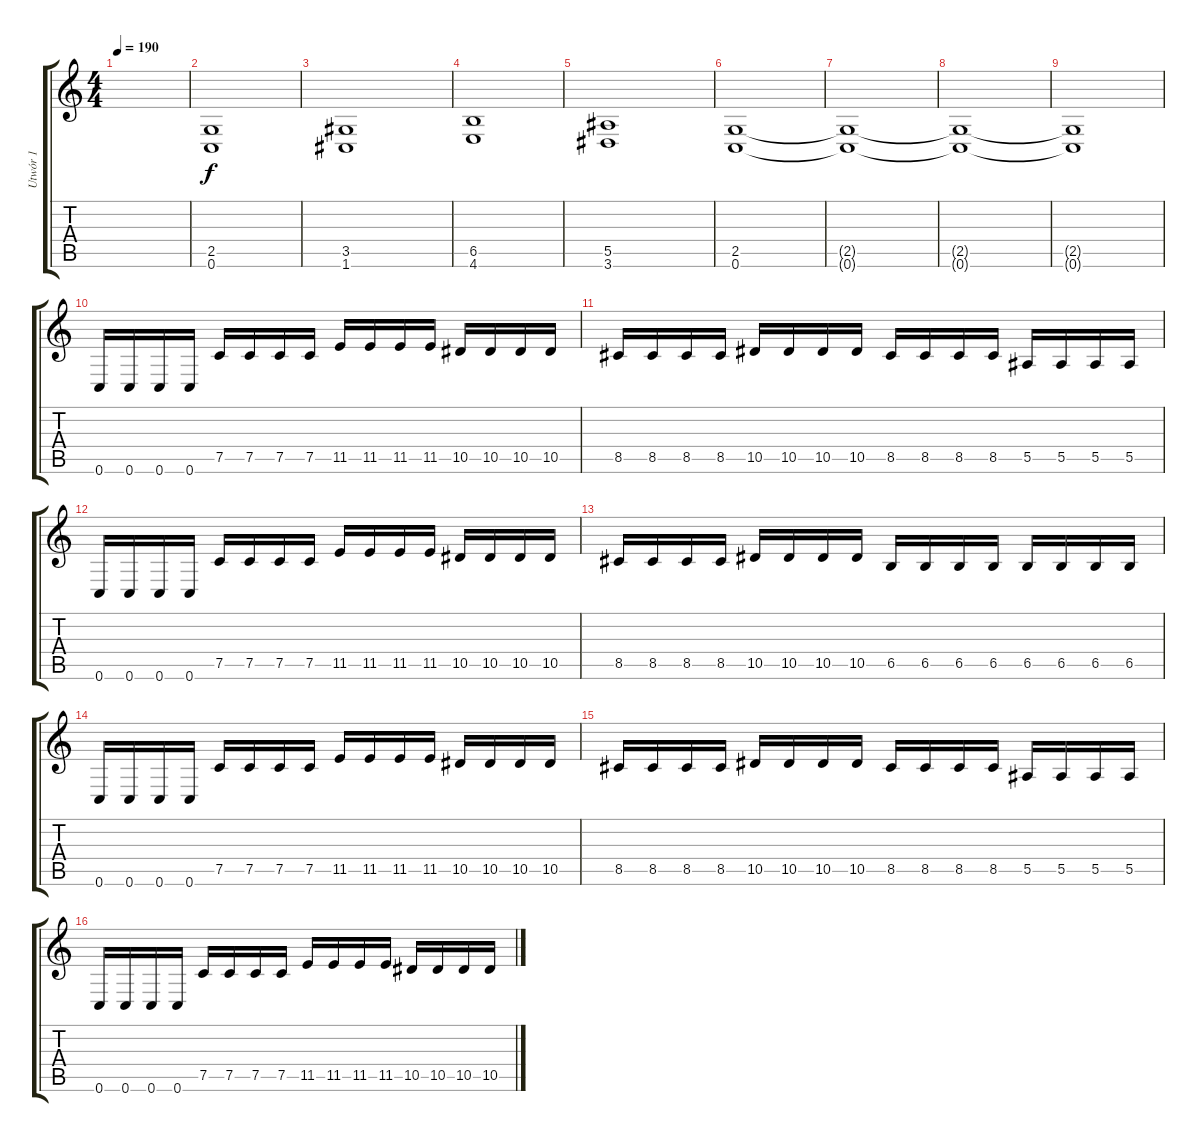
\track ("Utwór 1" "Utwór 1") {instrument overdrivenguitar}
\staff {score tabs}
\tuning (C4 G3 Eb3 Bb2 F2 C2) {hide}
\ts (4 4)
\tempo 190
\clef g2
\ks c
|
(2.5 0.6).1 |
(3.5 1.6).1 |
(6.5 4.6).1 |
(5.5 3.6).1 |
(2.5 0.6).1 |
(2.5{t} 0.6{t}).1 |
(2.5{t} 0.6{t}).1 |
(2.5{t} 0.6{t}).1 |
0.6.16 0.6.16 0.6.16 0.6.16 7.5.16 7.5.16 7.5.16 7.5.16 11.5.16 11.5.16 11.5.16 11.5.16 10.5.16 10.5.16 10.5.16 10.5.16 |
8.5.16 8.5.16 8.5.16 8.5.16 10.5.16 10.5.16 10.5.16 10.5.16 8.5.16 8.5.16 8.5.16 8.5.16 5.5.16 5.5.16 5.5.16 5.5.16 |
0.6.16 0.6.16 0.6.16 0.6.16 7.5.16 7.5.16 7.5.16 7.5.16 11.5.16 11.5.16 11.5.16 11.5.16 10.5.16 10.5.16 10.5.16 10.5.16 |
8.5.16 8.5.16 8.5.16 8.5.16 10.5.16 10.5.16 10.5.16 10.5.16 6.5.16 6.5.16 6.5.16 6.5.16 6.5.16 6.5.16 6.5.16 6.5.16 |
0.6.16 0.6.16 0.6.16 0.6.16 7.5.16 7.5.16 7.5.16 7.5.16 11.5.16 11.5.16 11.5.16 11.5.16 10.5.16 10.5.16 10.5.16 10.5.16 |
8.5.16 8.5.16 8.5.16 8.5.16 10.5.16 10.5.16 10.5.16 10.5.16 8.5.16 8.5.16 8.5.16 8.5.16 5.5.16 5.5.16 5.5.16 5.5.16 |
0.6.16 0.6.16 0.6.16 0.6.16 7.5.16 7.5.16 7.5.16 7.5.16 11.5.16 11.5.16 11.5.16 11.5.16 10.5.16 10.5.16 10.5.16 10.5.16
